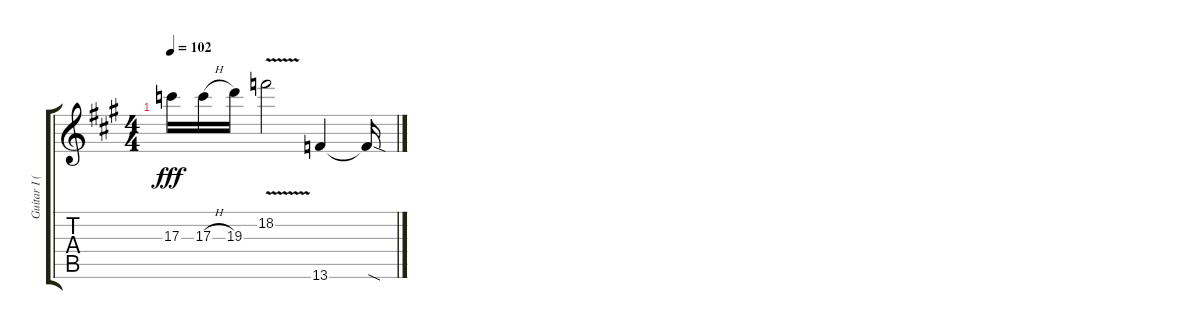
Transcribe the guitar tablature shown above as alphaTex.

\track ("Guitar I (Distortion)" "Guitar I (") {instrument distortionguitar}
\staff {score tabs}
\tuning (E4 B3 G3 D3 A2 E2) {hide}
\ts (4 4)
\tempo 102
\clef g2
\ks a
17.3.16{dy fff} 17.3{h}.16 19.3.16 18.2{v}.2 13.6.4 13.6{sod t}.16
